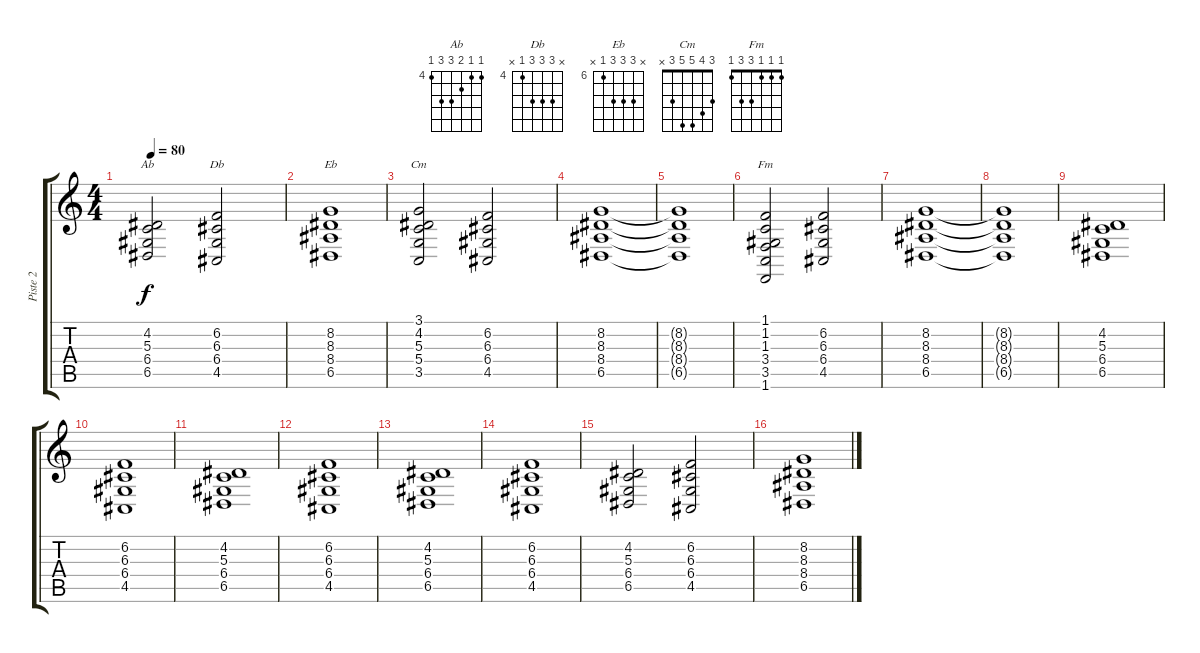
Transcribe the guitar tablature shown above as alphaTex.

\track ("Piste 2" "Piste 2") {instrument synthstrings1}
\staff {score tabs}
\tuning (E4 B3 G3 D3 A2 E2) {hide}
\chord ("Ab" 4 4 5 6 6 4) {firstfret 4}
\chord ("Db" x 6 6 6 4 x) {firstfret 4}
\chord ("Eb" x 8 8 8 6 x) {firstfret 6}
\chord ("Cm" 3 4 5 5 3 x)
\chord ("Fm" 1 1 1 3 3 1)
\ts (4 4)
\tempo 80
\clef g2
\ks c
(4.2 5.3 6.4 6.5).2{ch "Ab" dy f} (6.2 6.3 6.4 4.5).2{ch "Db"} |
(8.2 8.3 8.4 6.5).1{ch "Eb"} |
(3.1 4.2 5.3 5.4 3.5).2{ch "Cm"} (6.2 6.3 6.4 4.5).2 |
(8.2 8.3 8.4 6.5).1 |
(8.2{t} 8.3{t} 8.4{t} 6.5{t}).1 |
(1.1 1.2 1.3 3.4 3.5 1.6).2{ch "Fm"} (6.2 6.3 6.4 4.5).2 |
(8.2 8.3 8.4 6.5).1 |
(8.2{t} 8.3{t} 8.4{t} 6.5{t}).1 |
(4.2 5.3 6.4 6.5).1 |
(6.2 6.3 6.4 4.5).1 |
(4.2 5.3 6.4 6.5).1 |
(6.2 6.3 6.4 4.5).1 |
(4.2 5.3 6.4 6.5).1 |
(6.2 6.3 6.4 4.5).1 |
(4.2 5.3 6.4 6.5).2 (6.2 6.3 6.4 4.5).2 |
(8.2 8.3 8.4 6.5).1
